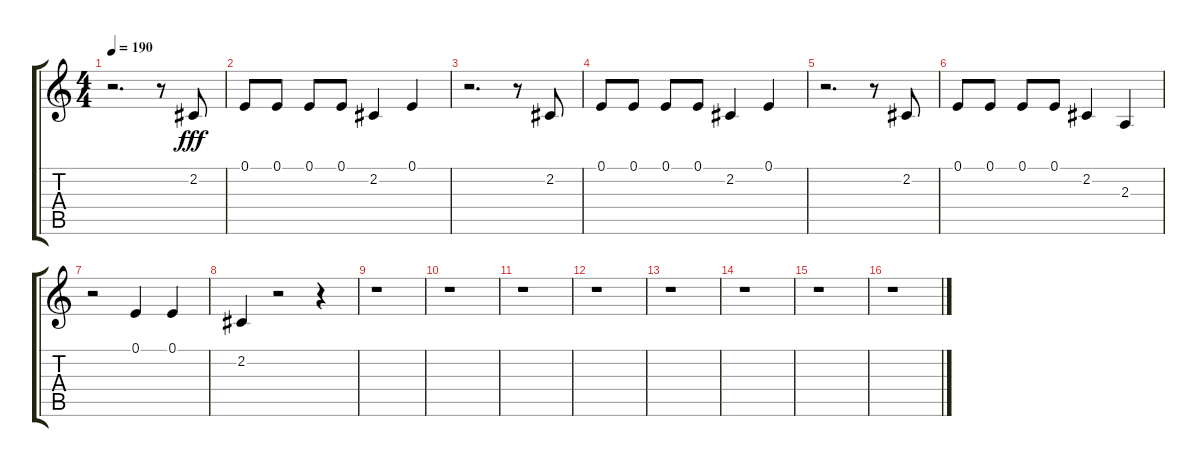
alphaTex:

\track "" {instrument oboe}
\staff {score tabs}
\tuning (E4 B3 G3 D3 A2 E2) {hide}
\ts (4 4)
\tempo 190
\clef g2
\ks c
r.2{d dy fff} r.8 2.2.8 |
0.1.8 0.1.8 0.1.8 0.1.8 2.2.4 0.1.4 |
r.2{d} r.8 2.2.8 |
0.1.8 0.1.8 0.1.8 0.1.8 2.2.4 0.1.4 |
r.2{d} r.8 2.2.8 |
0.1.8 0.1.8 0.1.8 0.1.8 2.2.4 2.3.4 |
r.2 0.1.4 0.1.4 |
2.2.4 r.2 r.4 |
r.1 |
r.1 |
r.1 |
r.1 |
r.1 |
r.1 |
r.1 |
r.1
